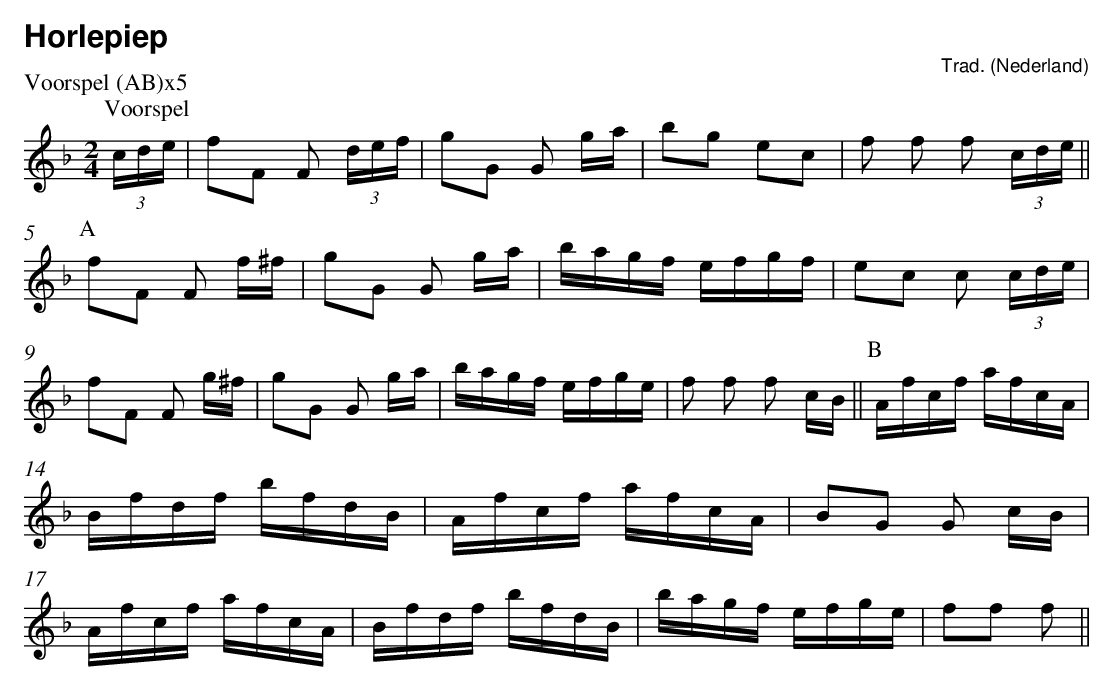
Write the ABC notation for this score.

X:1
T:Horlepiep
C:Trad.
P:Voorspel (AB)x5
O:Nederland
L:1/16
M:2/4
K:F
P:Voorspel
(3cde | f2F2 F2 (3def | g2G2 G2 ga | b2g2 e2c2 | f2 f2 f2 (3cde ||
P:A
f2F2 F2 f^f | g2G2 G2 ga | bagf efgf | e2c2 c2 (3cde |
f2F2 F2 g^f | g2G2 G2 ga | bagf efge | f2 f2 f2 cB ||
P:B
Afcf afcA | Bfdf bfdB | Afcf afcA | B2G2 G2 cB |
Afcf afcA | Bfdf bfdB | bagf efge | f2f2 f2 ||
